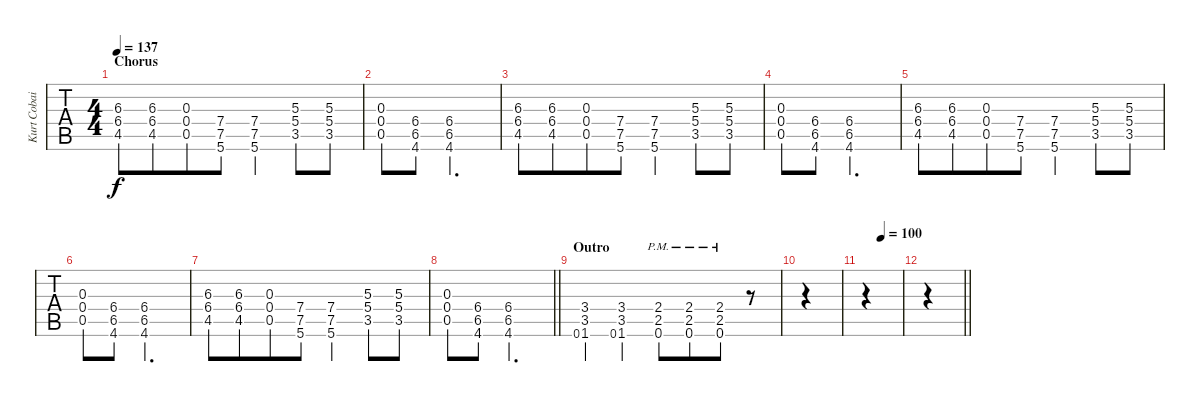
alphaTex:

\track ("Kurt Cobain" "Kurt Cobai") {instrument distortionguitar}
\staff {tabs}
\tuning (Eb4 Bb3 Gb3 Db3 Ab2 Eb2) {hide}
\ts (4 4)
\section ("" "Chorus")
\tempo 137
\clef g2
\ks c
(6.3 6.4 4.5).8{dy f} (6.3 6.4 4.5).8{beam merge} (0.3 0.4 0.5).8 (7.4 7.5 5.6).8 (7.4 7.5 5.6).4 (5.3 5.4 3.5).8 (5.3 5.4 3.5).8 |
(0.3 0.4 0.5).8 (6.4 6.5 4.6).8 (6.4 6.5 4.6).2{d} |
(6.3 6.4 4.5).8 (6.3 6.4 4.5).8{beam merge} (0.3 0.4 0.5).8 (7.4 7.5 5.6).8 (7.4 7.5 5.6).4 (5.3 5.4 3.5).8 (5.3 5.4 3.5).8 |
(0.3 0.4 0.5).8 (6.4 6.5 4.6).8 (6.4 6.5 4.6).2{d} |
(6.3 6.4 4.5).8 (6.3 6.4 4.5).8{beam merge} (0.3 0.4 0.5).8 (7.4 7.5 5.6).8 (7.4 7.5 5.6).4 (5.3 5.4 3.5).8 (5.3 5.4 3.5).8 |
(0.3 0.4 0.5).8 (6.4 6.5 4.6).8 (6.4 6.5 4.6).2{d} |
(6.3 6.4 4.5).8 (6.3 6.4 4.5).8{beam merge} (0.3 0.4 0.5).8 (7.4 7.5 5.6).8 (7.4 7.5 5.6).4 (5.3 5.4 3.5).8 (5.3 5.4 3.5).8 |
\barLineRight lightlight
(0.3 0.4 0.5).8 (6.4 6.5 4.6).8 (6.4 6.5 4.6).2{d} |
\section ("" "Outro")
0.6.8{gr} (3.4 3.5 1.6).4 0.6.8{gr} (3.4 3.5 1.6).4 (2.4{pm} 2.5{pm} 0.6{pm}).8 (2.4{pm} 2.5{pm} 0.6{pm}).8{beam merge} (2.4{pm} 2.5{pm} 0.6{pm}).8 r.8 |
|
\tempo (100 0.5)
|
\barLineRight lightlight
